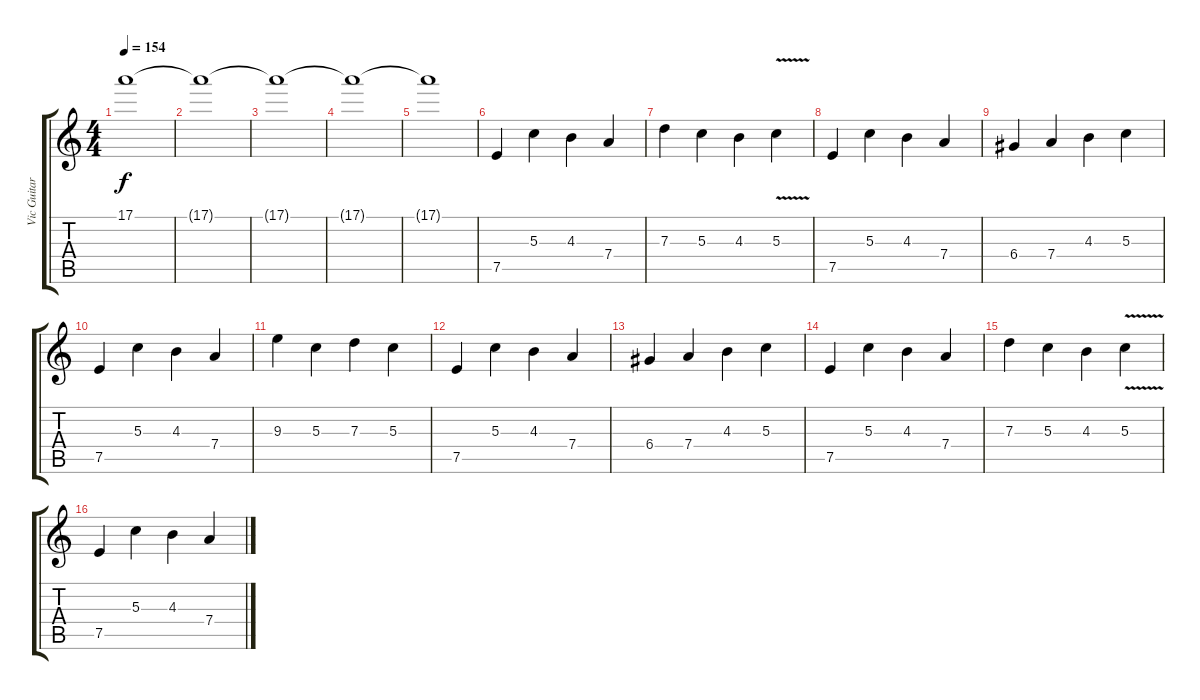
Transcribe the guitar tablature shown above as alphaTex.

\track ("Vic Guitar" "Vic Guitar") {instrument distortionguitar}
\staff {score tabs}
\tuning (E4 B3 G3 D3 A2 D2) {hide}
\ts (4 4)
\tempo 154
\clef g2
\ks c
17.1{t}.1{dy f} |
17.1{t}.1 |
17.1{t}.1 |
17.1{t}.1 |
17.1{t}.1 |
7.5.4 5.3.4 4.3.4 7.4.4 |
7.3.4 5.3.4 4.3.4 5.3{v}.4 |
7.5.4 5.3.4 4.3.4 7.4.4 |
6.4.4 7.4.4 4.3.4 5.3.4 |
7.5.4 5.3.4 4.3.4 7.4.4 |
9.3.4 5.3.4 7.3.4 5.3.4 |
7.5.4 5.3.4 4.3.4 7.4.4 |
6.4.4 7.4.4 4.3.4 5.3.4 |
7.5.4 5.3.4 4.3.4 7.4.4 |
7.3.4 5.3.4 4.3.4 5.3{v}.4 |
7.5.4 5.3.4 4.3.4 7.4.4
